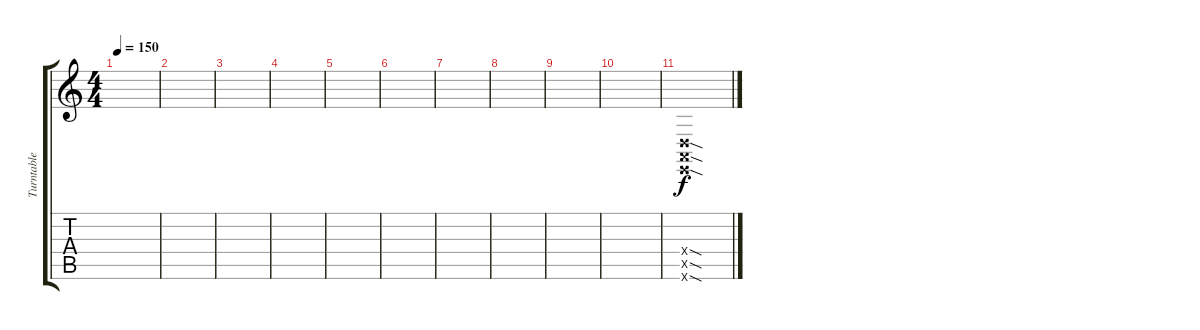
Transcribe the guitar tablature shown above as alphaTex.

\track ("Turntable (Mr. Hahn)" "Turntable ") {instrument reversecymbal}
\staff {score tabs}
\tuning (E4 B3 G3 D3 A2 E2) {hide}
\ts (4 4)
\tempo 150
\clef g2
\ks c
|
|
|
|
|
|
|
|
|
|
(0.4{sod x} 0.5{sod x} 0.6{sod x}).1{volume 10}
